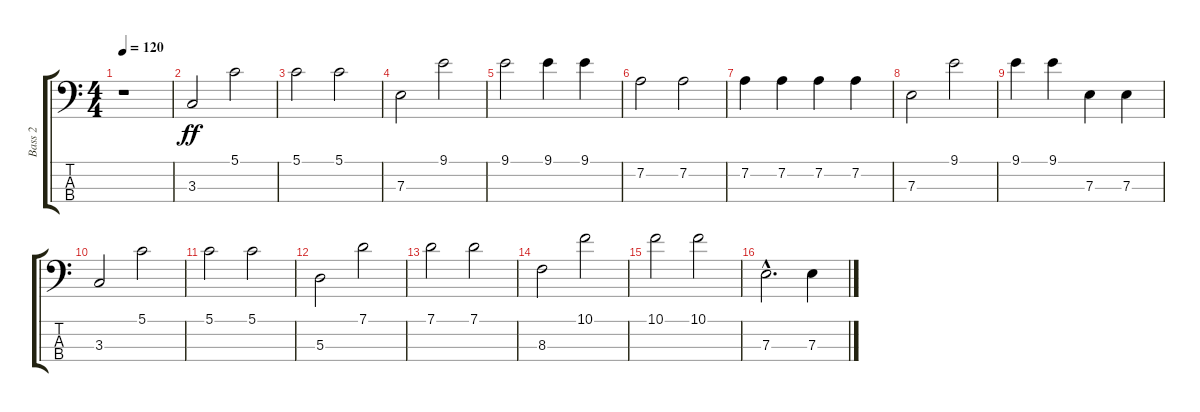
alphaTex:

\track ("Bass 2" "Bass 2") {instrument electricbassfinger}
\staff {score tabs}
\tuning (G2 D2 A1 E1) {hide}
\ts (4 4)
\tempo 120
\clef f4
\ks c
r.1{dy ff instrument electricbassfinger} |
3.3.2 5.1.2 |
5.1.2 5.1.2 |
7.3.2 9.1.2 |
9.1.2 9.1.4 9.1.4 |
7.2.2 7.2.2 |
7.2.4 7.2.4 7.2.4 7.2.4 |
7.3.2 9.1.2 |
9.1.4 9.1.4 7.3.4 7.3.4 |
3.3.2 5.1.2 |
5.1.2 5.1.2 |
5.3.2 7.1.2 |
7.1.2 7.1.2 |
8.3.2 10.1.2 |
10.1.2 10.1.2 |
7.3{hac}.2{d} 7.3.4
